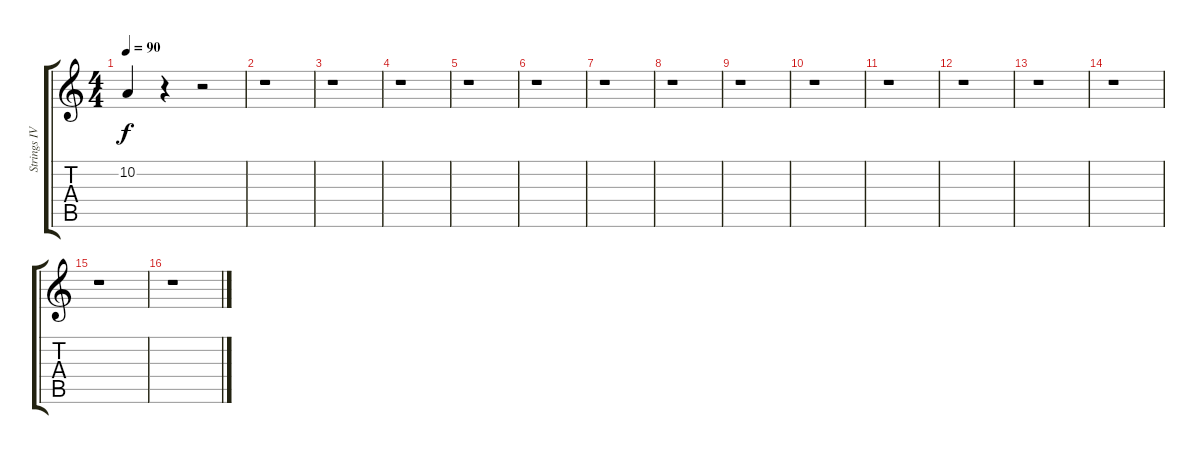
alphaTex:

\track ("Strings IV" "Strings IV") {instrument stringensemble1}
\staff {score tabs}
\tuning (E4 B3 G3 D3 A2 E2) {hide}
\ts (4 4)
\tempo 90
\clef g2
\ks c
10.2.4{dy f} r.4 r.2 |
r.1 |
r.1 |
r.1 |
r.1 |
r.1 |
r.1 |
r.1 |
r.1 |
r.1 |
r.1 |
r.1 |
r.1 |
r.1 |
r.1 |
r.1
